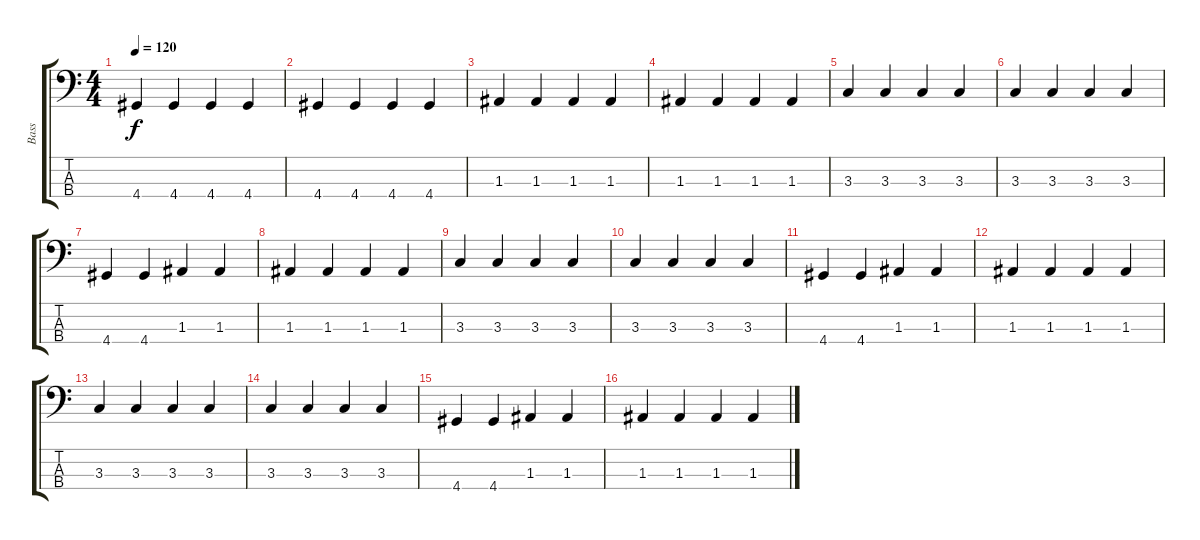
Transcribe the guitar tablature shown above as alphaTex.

\track ("Bass" "Bass") {instrument slapbass1}
\staff {score tabs}
\tuning (G2 D2 A1 E1) {hide}
\ts (4 4)
\tempo 120
\clef f4
\ks c
4.4.4{dy f} 4.4.4 4.4.4 4.4.4 |
4.4.4 4.4.4 4.4.4 4.4.4 |
1.3.4 1.3.4 1.3.4 1.3.4 |
1.3.4 1.3.4 1.3.4 1.3.4 |
3.3.4 3.3.4 3.3.4 3.3.4 |
3.3.4 3.3.4 3.3.4 3.3.4 |
4.4.4 4.4.4 1.3.4 1.3.4 |
1.3.4 1.3.4 1.3.4 1.3.4 |
3.3.4 3.3.4 3.3.4 3.3.4 |
3.3.4 3.3.4 3.3.4 3.3.4 |
4.4.4 4.4.4 1.3.4 1.3.4 |
1.3.4 1.3.4 1.3.4 1.3.4 |
3.3.4 3.3.4 3.3.4 3.3.4 |
3.3.4 3.3.4 3.3.4 3.3.4 |
4.4.4 4.4.4 1.3.4 1.3.4 |
1.3.4 1.3.4 1.3.4 1.3.4
